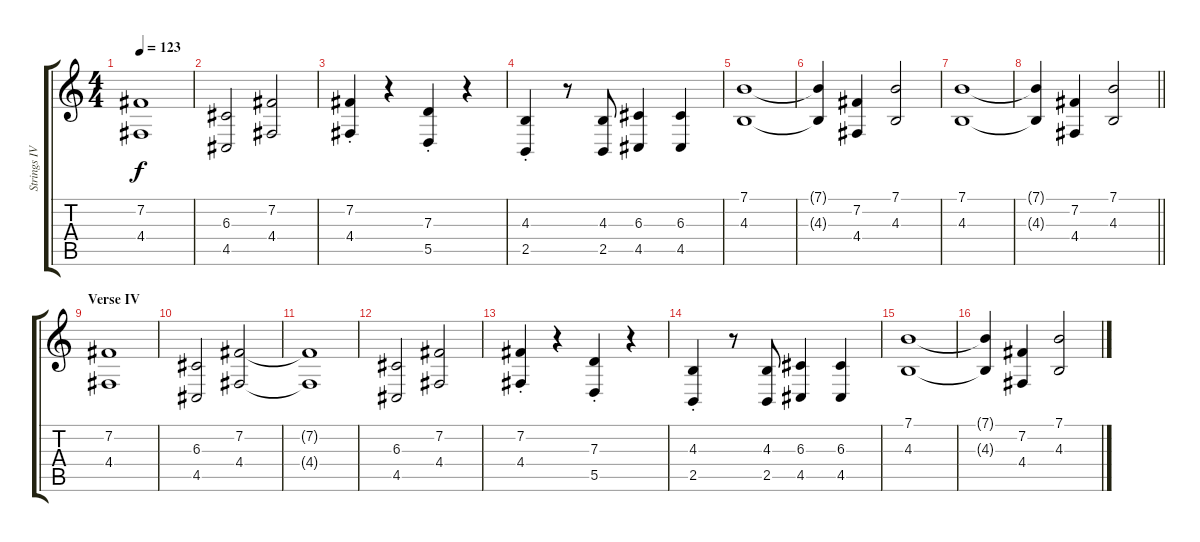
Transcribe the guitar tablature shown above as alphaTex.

\track ("Strings IV" "Strings IV") {instrument stringensemble2}
\staff {score tabs}
\tuning (E4 B3 G3 D3 A2 E2) {hide}
\ts (4 4)
\tempo 123
\clef g2
\ks c
(7.2{t} 4.4{t}).1{dy f} |
(6.3 4.5).2 (7.2 4.4).2 |
(7.2{st} 4.4{st}).4 r.4 (7.3{st} 5.5{st}).4 r.4 |
(4.3{st} 2.5{st}).4 r.8 (4.3 2.5).8 (6.3 4.5).4 (6.3 4.5).4 |
(7.1 4.3).1 |
(7.1{t} 4.3{t}).4 (7.2 4.4).4 (7.1 4.3).2 |
(7.1 4.3).1 |
\barLineRight lightlight
(7.1{t} 4.3{t}).4 (7.2 4.4).4 (7.1 4.3).2 |
\section ("" "Verse IV")
(7.2 4.4).1{volume 7 balance 9 instrument stringensemble2} |
(6.3 4.5).2 (7.2 4.4).2 |
(7.2{t} 4.4{t}).1 |
(6.3 4.5).2 (7.2 4.4).2 |
(7.2{st} 4.4{st}).4 r.4 (7.3{st} 5.5{st}).4 r.4 |
(4.3{st} 2.5{st}).4 r.8 (4.3 2.5).8 (6.3 4.5).4 (6.3 4.5).4 |
(7.1 4.3).1 |
(7.1{t} 4.3{t}).4 (7.2 4.4).4 (7.1 4.3).2
